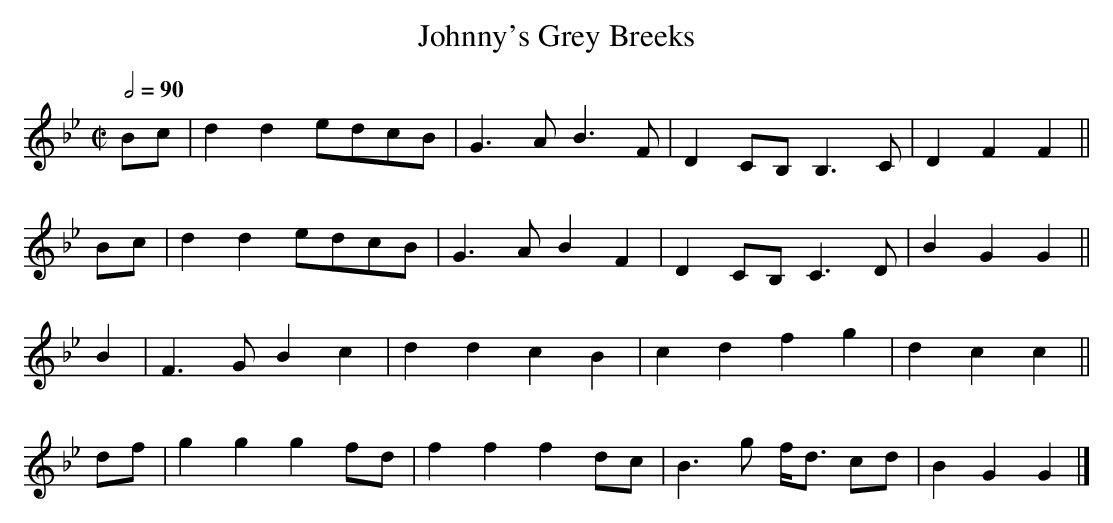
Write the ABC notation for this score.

X:1
T:Johnny's Grey Breeks
M:C|
L:1/8
Q:1/2=90
K:Gmin
Bc|d2d2 edcB|G3 A B3 F|D2CB, B,3  C|D2F2 F2||
Bc|d2d2 edcB|G3 A B2F2|D2CB, C3   D|B2G2 G2||
B2|F3 G B2c2|d2d2 c2B2|c2d2  f2  g2|d2c2 c2||
df|g2g2 g2fd|f2f2 f2dc|B3 g  f<d cd|B2G2 G2|]
